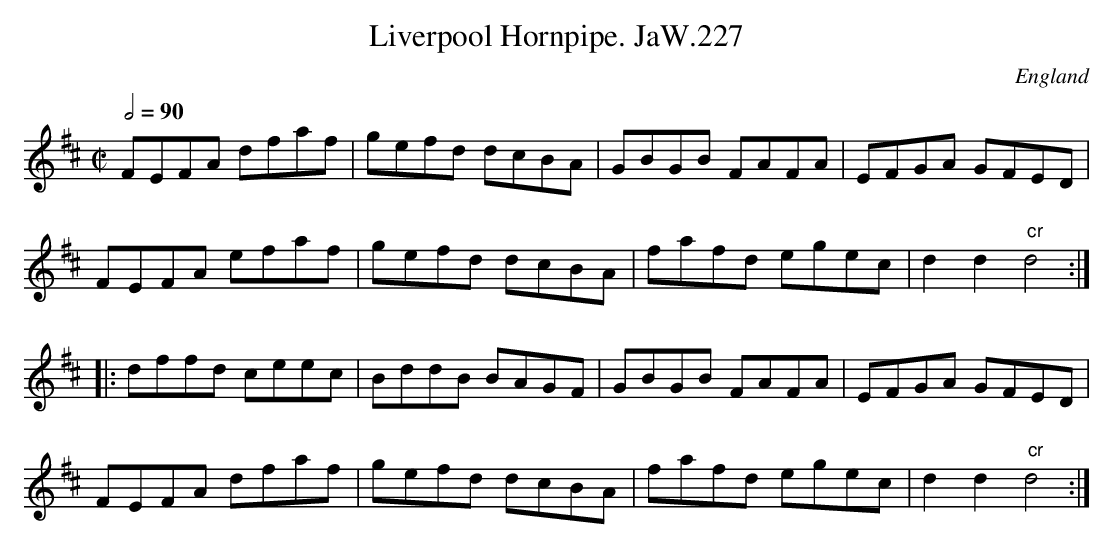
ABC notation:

X:1
T:Liverpool Hornpipe. JaW.227
M:C|
L:1/8
Q:1/2=90
O:England
K:D major
FEFA dfaf|gefd dcBA|GBGB FAFA|EFGA GFED|!
FEFA efaf|gefd dcBA|fafd egec|d2d2" cr"d4:|!
|:dffd ceec|BddB BAGF|GBGB FAFA|EFGA GFED|!
FEFA dfaf|gefd dcBA|fafd egec|d2d2" cr"d4:|
